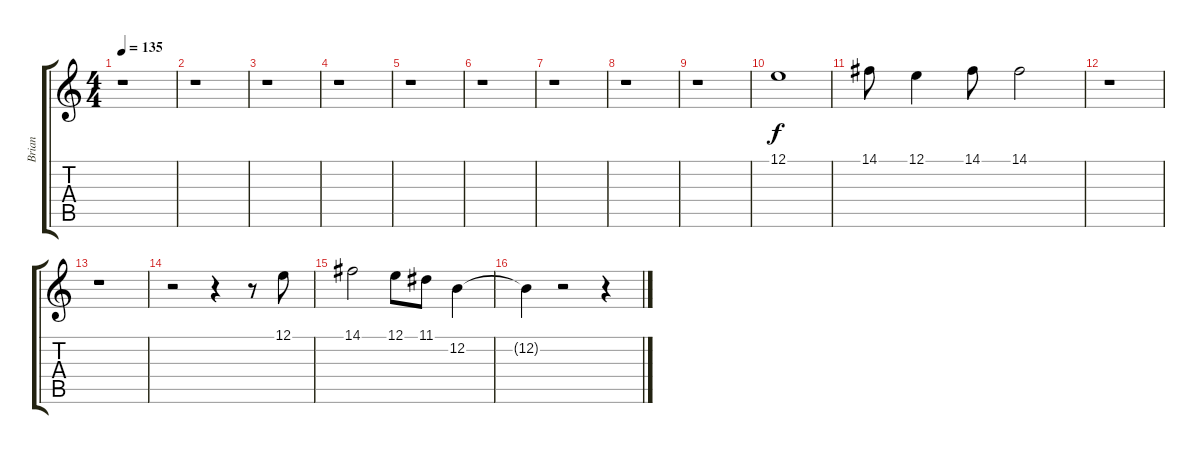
\track ("Brian " "Brian ") {instrument fx8scifi}
\staff {score tabs}
\tuning (E4 B3 G3 D3 A2 E2) {hide}
\ts (4 4)
\tempo 135
\clef g2
\ks c
r.1{dy f} |
r.1 |
r.1 |
r.1 |
r.1 |
r.1 |
r.1 |
r.1 |
r.1 |
12.1.1 |
14.1.8 12.1.4 14.1.8 14.1.2 |
r.1 |
r.1 |
r.2 r.4 r.8 12.1.8 |
14.1.2 12.1.8 11.1.8 12.2.4 |
12.2{t}.4 r.2 r.4
